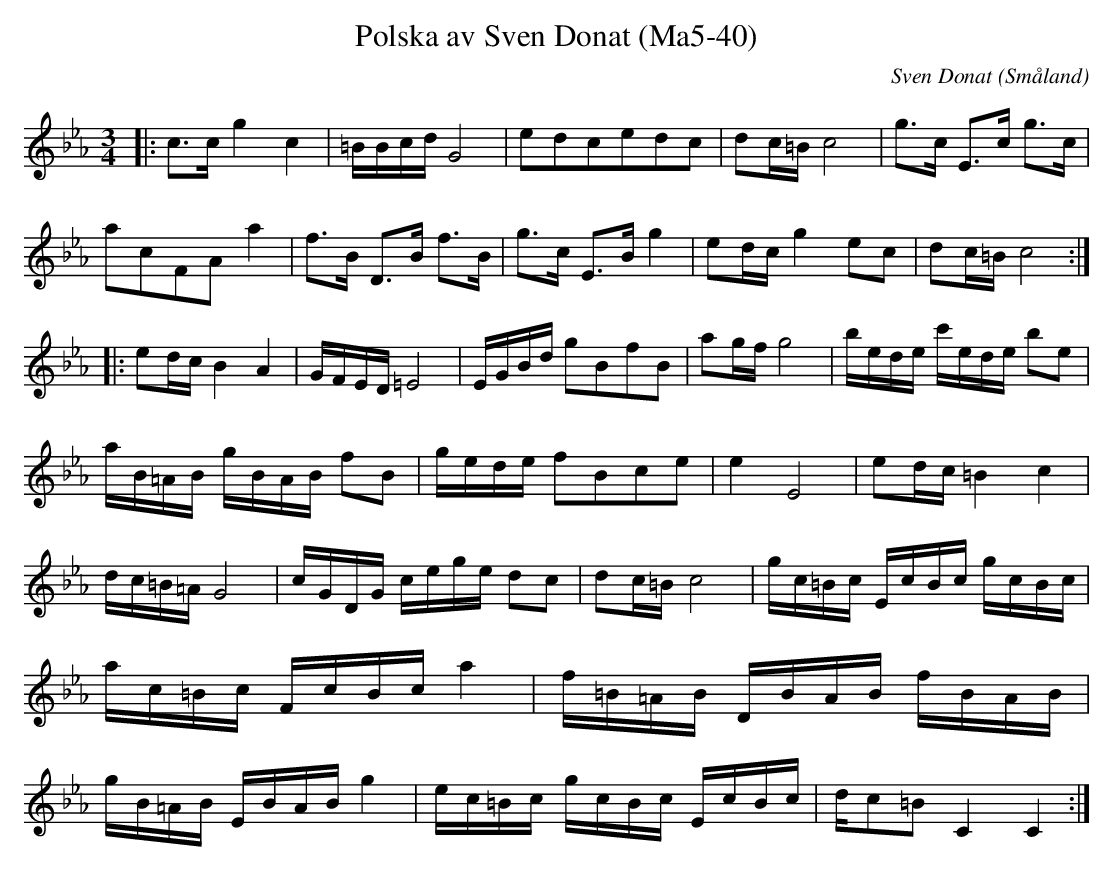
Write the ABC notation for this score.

X:1
T:Polska av Sven Donat (Ma5-40)
C:Sven Donat
O:Småland
M:3/4
L:1/16
K:Cm
|: c2>c2 g4 c4 | =BBcd G8 | e2d2c2e2d2c2 | d2c=B c8 | g2>c2 E2>c2 g2>c2 | a2c2F2A2 a4 | f2>B2 D2>B2 f2>B2 | g2>c2 E2>B2 g4 | e2dc g4 e2c2 | d2c=B c8 :| |: e2dc B4 A4 | GFED =E8 | EGBd g2B2f2B2 | a2gf g8 | bede c'ede b2e2 | aB=AB gBAB f2B2 | gede f2B2c2e2 | e4 E8 | e2dc =B4 c4 | dc=B=A G8 | cGDG cege d2c2 | d2c=B c8 | gc=Bc EcBc gcBc | ac=Bc FcBc a4 | f=B=AB DBAB fBAB | gB=AB EBAB g4 | ec=Bc gcBc EcBc | dc2=B2 C4 C4 :|
